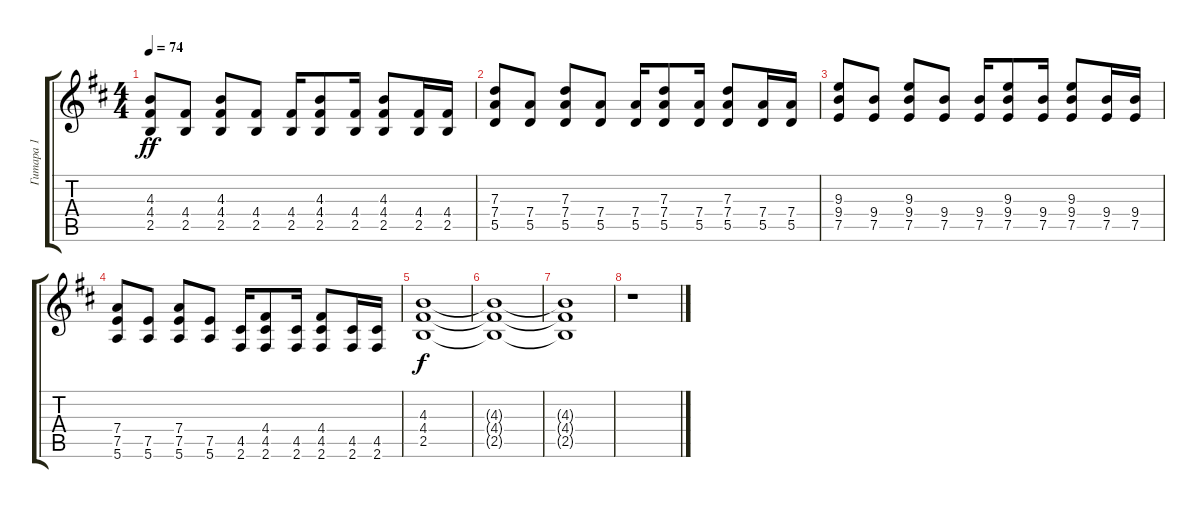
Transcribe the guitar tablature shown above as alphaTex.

\track ("Гитара 1" "Гитара 1") {instrument distortionguitar}
\staff {score tabs}
\tuning (E4 B3 G3 D3 A2 E2) {hide}
\ts (4 4)
\tempo 74
\clef g2
\ks bminor
(4.3 4.4 2.5).8{dy ff} (4.4 2.5).8 (4.3 4.4 2.5).8 (4.4 2.5).8 (4.4 2.5).16 (4.3 4.4 2.5).8 (4.4 2.5).16 (4.3 4.4 2.5).8 (4.4 2.5).16 (4.4 2.5).16 |
(7.3 7.4 5.5).8 (7.4 5.5).8 (7.3 7.4 5.5).8 (7.4 5.5).8 (7.4 5.5).16 (7.3 7.4 5.5).8 (7.4 5.5).16 (7.3 7.4 5.5).8 (7.4 5.5).16 (7.4 5.5).16 |
(9.3 9.4 7.5).8 (9.4 7.5).8 (9.3 9.4 7.5).8 (9.4 7.5).8 (9.4 7.5).16 (9.3 9.4 7.5).8 (9.4 7.5).16 (9.3 9.4 7.5).8 (9.4 7.5).16 (9.4 7.5).16 |
(7.4 7.5 5.6).8 (7.5 5.6).8 (7.4 7.5 5.6).8 (7.5 5.6).8 (4.5 2.6).16 (4.4 4.5 2.6).8 (4.5 2.6).16 (4.4 4.5 2.6).8 (4.5 2.6).16 (4.5 2.6).16 |
(4.3 4.4 2.5).1{dy f} |
(4.3{t} 4.4{t} 2.5{t}).1{volume 0} |
(4.3{t} 4.4{t} 2.5{t}).1 |
r.1
